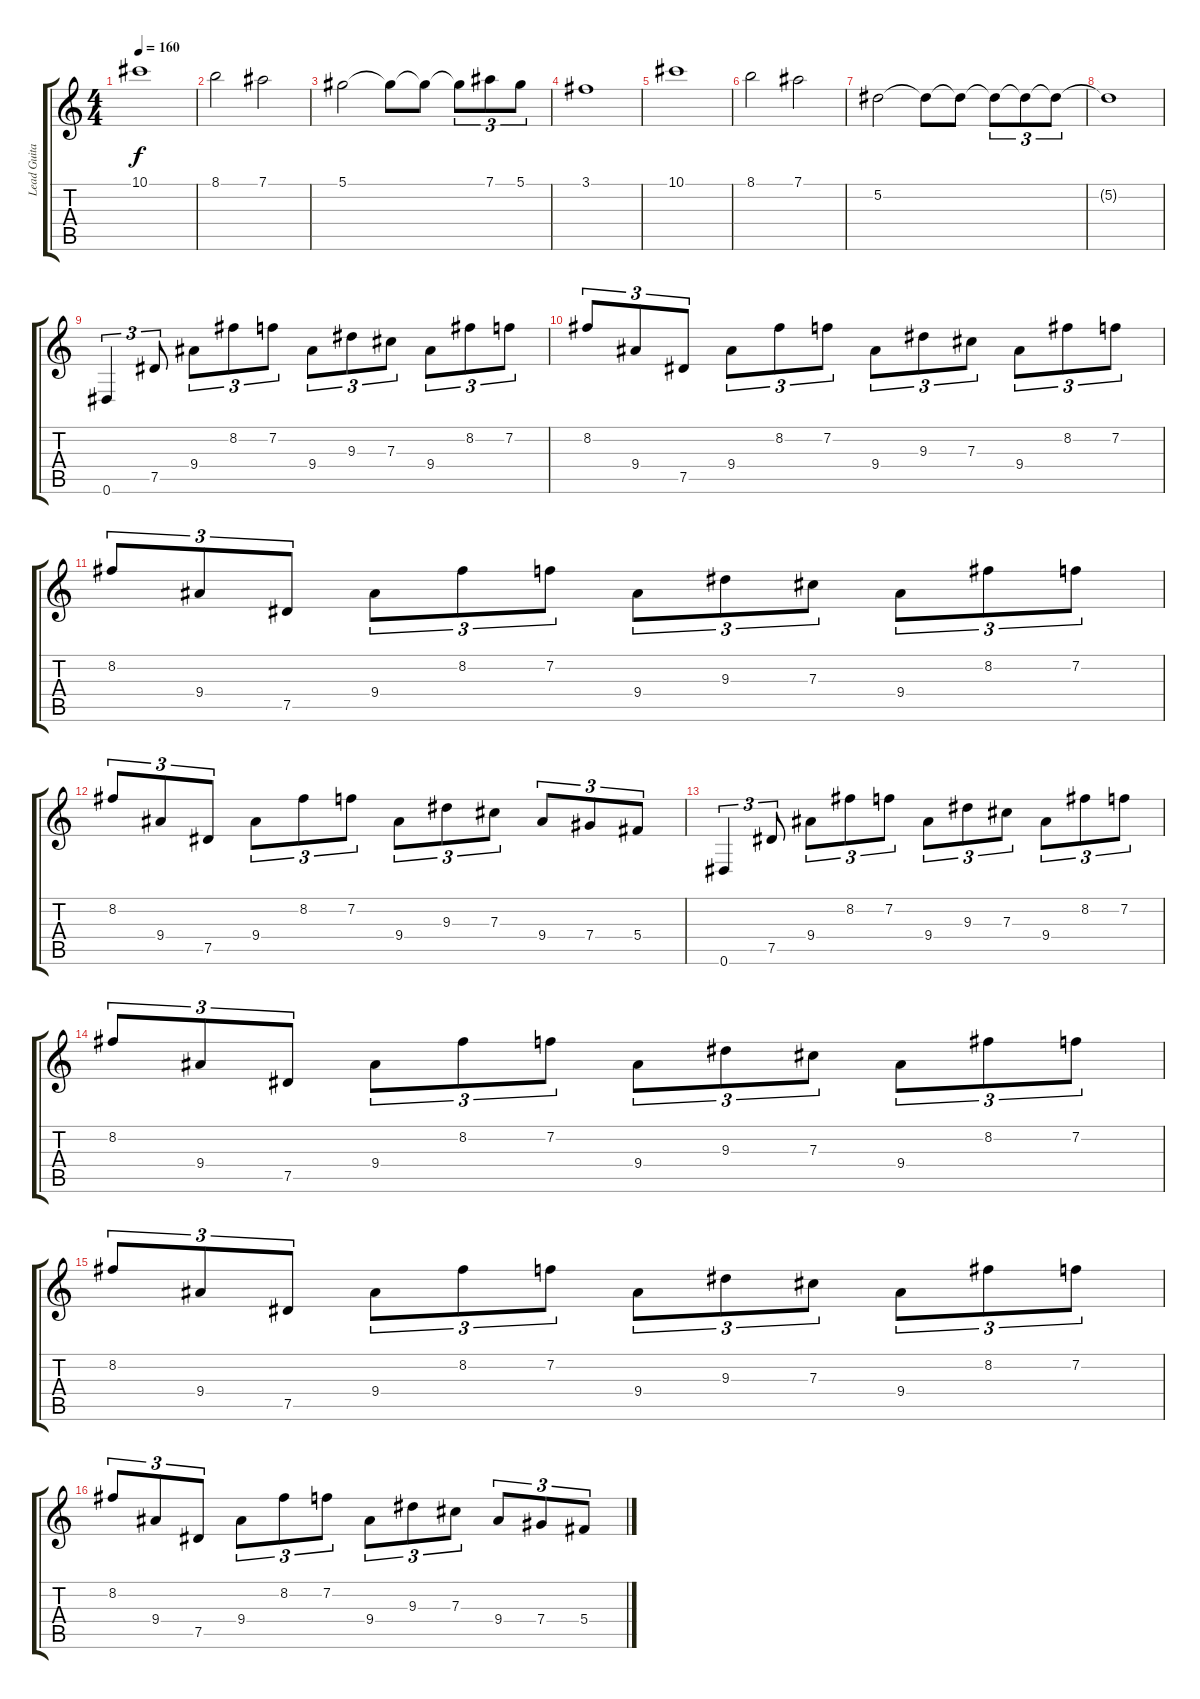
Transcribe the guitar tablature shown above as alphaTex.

\track ("Lead Guitar II" "Lead Guita") {instrument overdrivenguitar}
\staff {score tabs}
\tuning (Eb4 Bb3 Gb3 Db3 Ab2 Eb2) {hide}
\ts (4 4)
\tempo 160
\clef g2
\ks c
10.1.1{dy f} |
8.1.2 7.1.2 |
5.1.2 5.1{t}.8 5.1{t}.8 5.1{t}.8{tu (3 2)} 7.1.8{tu (3 2)} 5.1.8{tu (3 2)} |
3.1.1 |
10.1.1 |
8.1.2 7.1.2 |
5.2.2 5.2{t}.8 5.2{t}.8 5.2{t}.8{tu (3 2)} 5.2{t}.8{tu (3 2)} 5.2{t}.8{tu (3 2)} |
5.2{t}.1 |
0.6.4{tu (3 2)} 7.5.8{tu (3 2)} 9.4.8{tu (3 2)} 8.2.8{tu (3 2)} 7.2.8{tu (3 2)} 9.4.8{tu (3 2)} 9.3.8{tu (3 2)} 7.3.8{tu (3 2)} 9.4.8{tu (3 2)} 8.2.8{tu (3 2)} 7.2.8{tu (3 2)} |
8.2.8{tu (3 2)} 9.4.8{tu (3 2)} 7.5.8{tu (3 2)} 9.4.8{tu (3 2)} 8.2.8{tu (3 2)} 7.2.8{tu (3 2)} 9.4.8{tu (3 2)} 9.3.8{tu (3 2)} 7.3.8{tu (3 2)} 9.4.8{tu (3 2)} 8.2.8{tu (3 2)} 7.2.8{tu (3 2)} |
8.2.8{tu (3 2)} 9.4.8{tu (3 2)} 7.5.8{tu (3 2)} 9.4.8{tu (3 2)} 8.2.8{tu (3 2)} 7.2.8{tu (3 2)} 9.4.8{tu (3 2)} 9.3.8{tu (3 2)} 7.3.8{tu (3 2)} 9.4.8{tu (3 2)} 8.2.8{tu (3 2)} 7.2.8{tu (3 2)} |
8.2.8{tu (3 2)} 9.4.8{tu (3 2)} 7.5.8{tu (3 2)} 9.4.8{tu (3 2)} 8.2.8{tu (3 2)} 7.2.8{tu (3 2)} 9.4.8{tu (3 2)} 9.3.8{tu (3 2)} 7.3.8{tu (3 2)} 9.4.8{tu (3 2)} 7.4.8{tu (3 2)} 5.4.8{tu (3 2)} |
0.6.4{tu (3 2)} 7.5.8{tu (3 2)} 9.4.8{tu (3 2)} 8.2.8{tu (3 2)} 7.2.8{tu (3 2)} 9.4.8{tu (3 2)} 9.3.8{tu (3 2)} 7.3.8{tu (3 2)} 9.4.8{tu (3 2)} 8.2.8{tu (3 2)} 7.2.8{tu (3 2)} |
8.2.8{tu (3 2)} 9.4.8{tu (3 2)} 7.5.8{tu (3 2)} 9.4.8{tu (3 2)} 8.2.8{tu (3 2)} 7.2.8{tu (3 2)} 9.4.8{tu (3 2)} 9.3.8{tu (3 2)} 7.3.8{tu (3 2)} 9.4.8{tu (3 2)} 8.2.8{tu (3 2)} 7.2.8{tu (3 2)} |
8.2.8{tu (3 2)} 9.4.8{tu (3 2)} 7.5.8{tu (3 2)} 9.4.8{tu (3 2)} 8.2.8{tu (3 2)} 7.2.8{tu (3 2)} 9.4.8{tu (3 2)} 9.3.8{tu (3 2)} 7.3.8{tu (3 2)} 9.4.8{tu (3 2)} 8.2.8{tu (3 2)} 7.2.8{tu (3 2)} |
8.2.8{tu (3 2)} 9.4.8{tu (3 2)} 7.5.8{tu (3 2)} 9.4.8{tu (3 2)} 8.2.8{tu (3 2)} 7.2.8{tu (3 2)} 9.4.8{tu (3 2)} 9.3.8{tu (3 2)} 7.3.8{tu (3 2)} 9.4.8{tu (3 2)} 7.4.8{tu (3 2)} 5.4.8{tu (3 2)}
